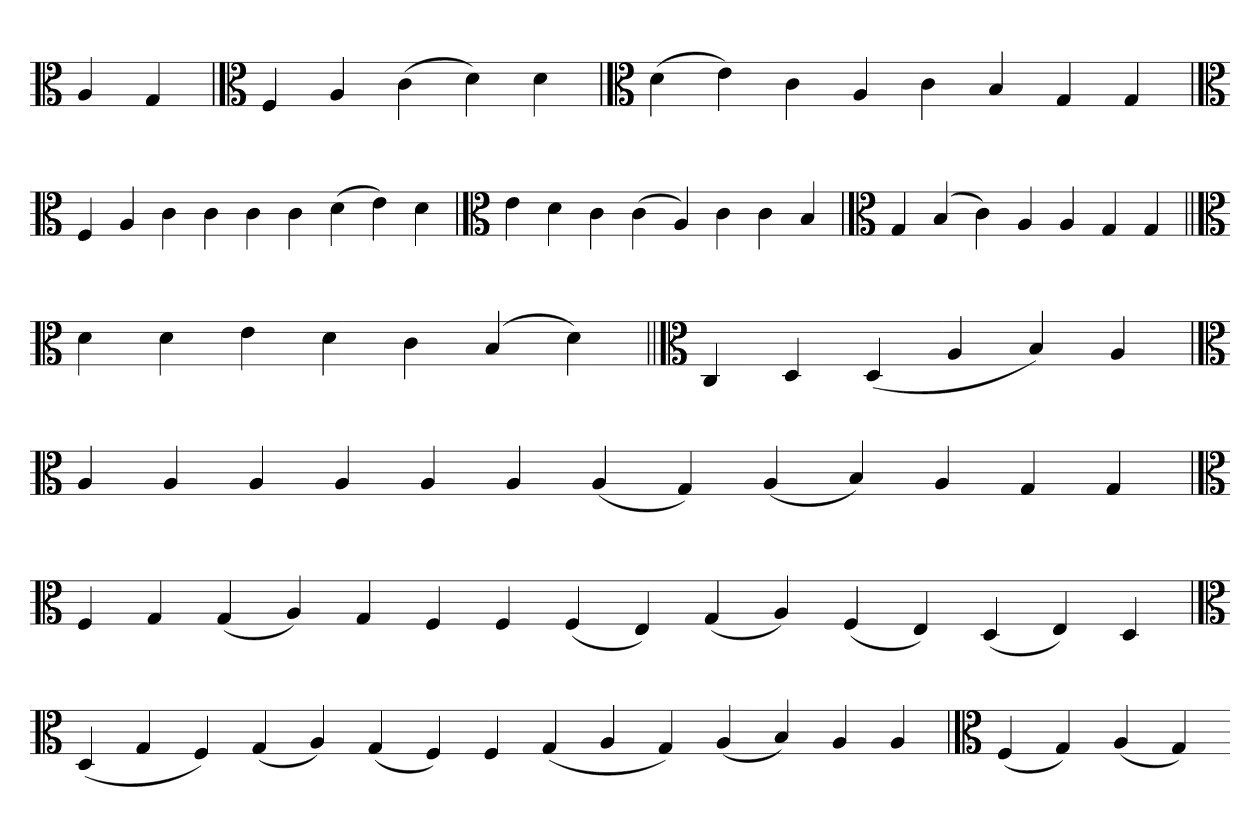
**kern
*part1
*staff1
*clefC3
=
4A
4G
=
*clefC3
4F
4A
(4c
4d)
4d
=`
*clefC3
(4d
4e)
4c
4A
4c
4B
4G
4G
='
*clefC3
4F
4A
4c
4c
4c
4c
(4d
4e)
4d
=`
*clefC3
4e
4d
4c
(4c
4A)
4c
4c
4B
=`
*clefC3
4G
(4B
4c)
4A
4A
4G
4G
=||
*clefC3
4d
4d
4e
4d
4c
(4B
4d)
=||
*clefC3
4C
4D
(4D
4A
4B)
4A
=`
*clefC3
4A
4A
4A
4A
4A
4A
(4A
4G)
(4A
4B)
4A
4G
4G
='
*clefC3
4F
4G
(4G
4A)
4G
4F
4F
(4F
4E)
(4G
4A)
(4F
4E)
(4D
4E)
4D
=
*clefC3
(4D
4G
4F)
(4G
4A)
(4G
4F)
4F
(4G
4A
4G)
(4A
4B)
4A
4A
=`
*clefC3
(4F
4G)
(4A
4G)
=-
*-
